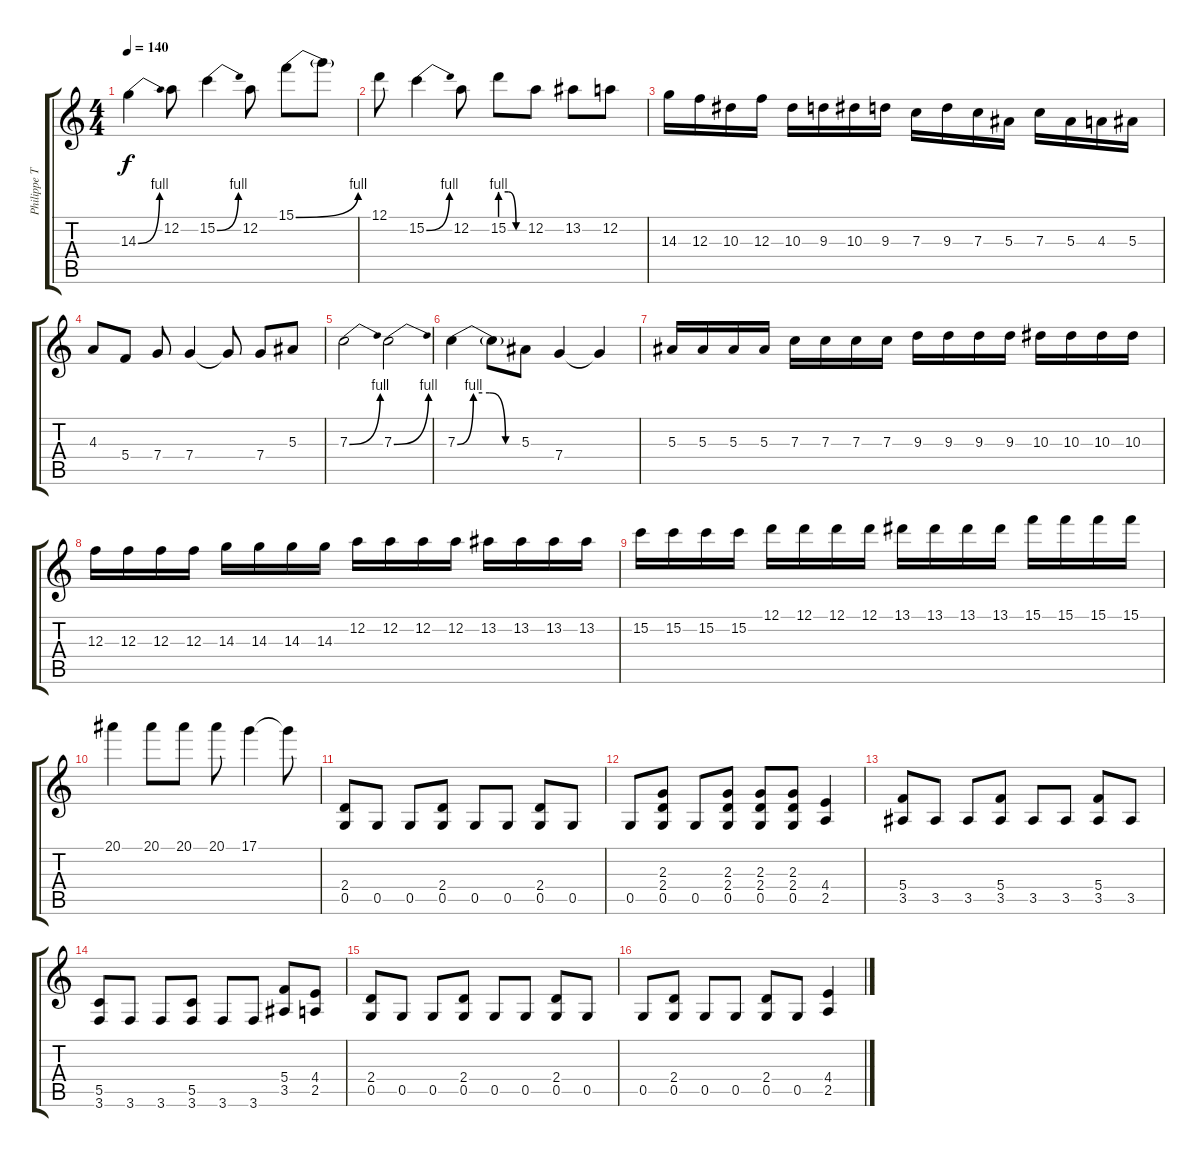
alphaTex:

\track ("Philippe T" "Philippe T") {instrument overdrivenguitar}
\staff {score tabs}
\tuning (D4 A3 F3 C3 G2 D2) {hide}
\ts (4 4)
\tempo 140
\clef g2
\ks c
14.3{be (bend 0 0 60 4)}.4{dy f} 12.2.8 15.2{be (bend 0 0 60 4)}.4 12.2.8 15.1{be (bend 0 0 60 4)}.8 15.1{t}.8 |
12.1.8 15.2{be (bend 0 0 60 4)}.4 12.2.8 15.2{be (custom 0 4 20 4 40 0 60 0)}.8 12.2.8 13.2.8 12.2.8 |
14.3.16 12.3.16 10.3.16 12.3.16 10.3.16 9.3.16 10.3.16 9.3.16 7.3.16 9.3.16 7.3.16 5.3.16 7.3.16 5.3.16 4.3.16 5.3.16 |
4.3.8 5.4.8 7.4.8 7.4.4 7.4{t}.8 7.4.8 5.3.8 |
7.3{be (bend 0 0 60 4)}.2 7.3{be (bend 0 0 60 4)}.2 |
7.3{be (custom 0 0 15 4 30 4 45 0 60 0)}.4 7.3{t}.8 5.3.8 7.4.4 7.4{t}.4 |
5.3.16 5.3.16 5.3.16 5.3.16 7.3.16 7.3.16 7.3.16 7.3.16 9.3.16 9.3.16 9.3.16 9.3.16 10.3.16 10.3.16 10.3.16 10.3.16 |
12.3.16 12.3.16 12.3.16 12.3.16 14.3.16 14.3.16 14.3.16 14.3.16 12.2.16 12.2.16 12.2.16 12.2.16 13.2.16 13.2.16 13.2.16 13.2.16 |
15.2.16 15.2.16 15.2.16 15.2.16 12.1.16 12.1.16 12.1.16 12.1.16 13.1.16 13.1.16 13.1.16 13.1.16 15.1.16 15.1.16 15.1.16 15.1.16 |
20.1.4 20.1.8 20.1.8 20.1.8 17.1.4 17.1{t}.8 |
(2.4 0.5).8 0.5.8 0.5.8 (2.4 0.5).8 0.5.8 0.5.8 (2.4 0.5).8 0.5.8 |
0.5.8 (2.3 2.4 0.5).8 0.5.8 (2.3 2.4 0.5).8 (2.3 2.4 0.5).8 (2.3 2.4 0.5).8 (4.4 2.5).4 |
(5.4 3.5).8 3.5.8 3.5.8 (5.4 3.5).8 3.5.8 3.5.8 (5.4 3.5).8 3.5.8 |
(5.5 3.6).8 3.6.8 3.6.8 (5.5 3.6).8 3.6.8 3.6.8 (5.4 3.5).8 (4.4 2.5).8 |
(2.4 0.5).8 0.5.8 0.5.8 (2.4 0.5).8 0.5.8 0.5.8 (2.4 0.5).8 0.5.8 |
0.5.8 (2.4 0.5).8 0.5.8 0.5.8 (2.4 0.5).8 0.5.8 (4.4 2.5).4
